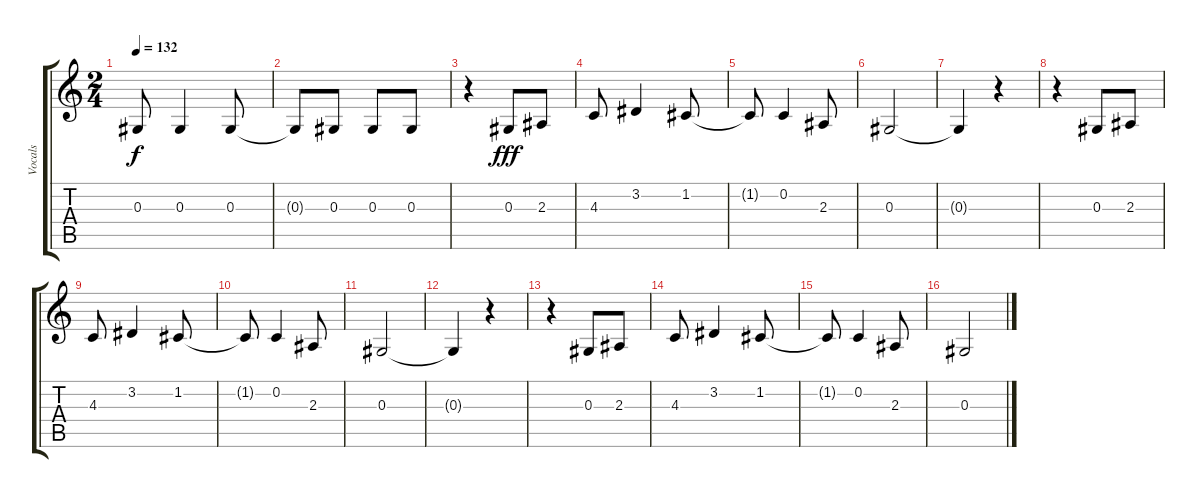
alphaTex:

\track ("Vocals" "Vocals") {instrument tenorsax}
\staff {score tabs}
\tuning (F4 C4 Ab3 Eb3 Bb2 F2) {hide}
\ts (2 4)
\tempo 132
\clef g2
\ks c
0.3.8{dy f} 0.3.4 0.3.8 |
0.3{t}.8 0.3.8 0.3.8 0.3.8 |
r.4 0.3.8{dy fff} 2.3.8 |
4.3.8 3.2.4 1.2.8 |
1.2{t}.8 0.2.4 2.3.8 |
0.3.2 |
0.3{t}.4 r.4 |
r.4 0.3.8 2.3.8 |
4.3.8 3.2.4 1.2.8 |
1.2{t}.8 0.2.4 2.3.8 |
0.3.2 |
0.3{t}.4 r.4 |
r.4 0.3.8 2.3.8 |
4.3.8 3.2.4 1.2.8 |
1.2{t}.8 0.2.4 2.3.8 |
0.3.2
